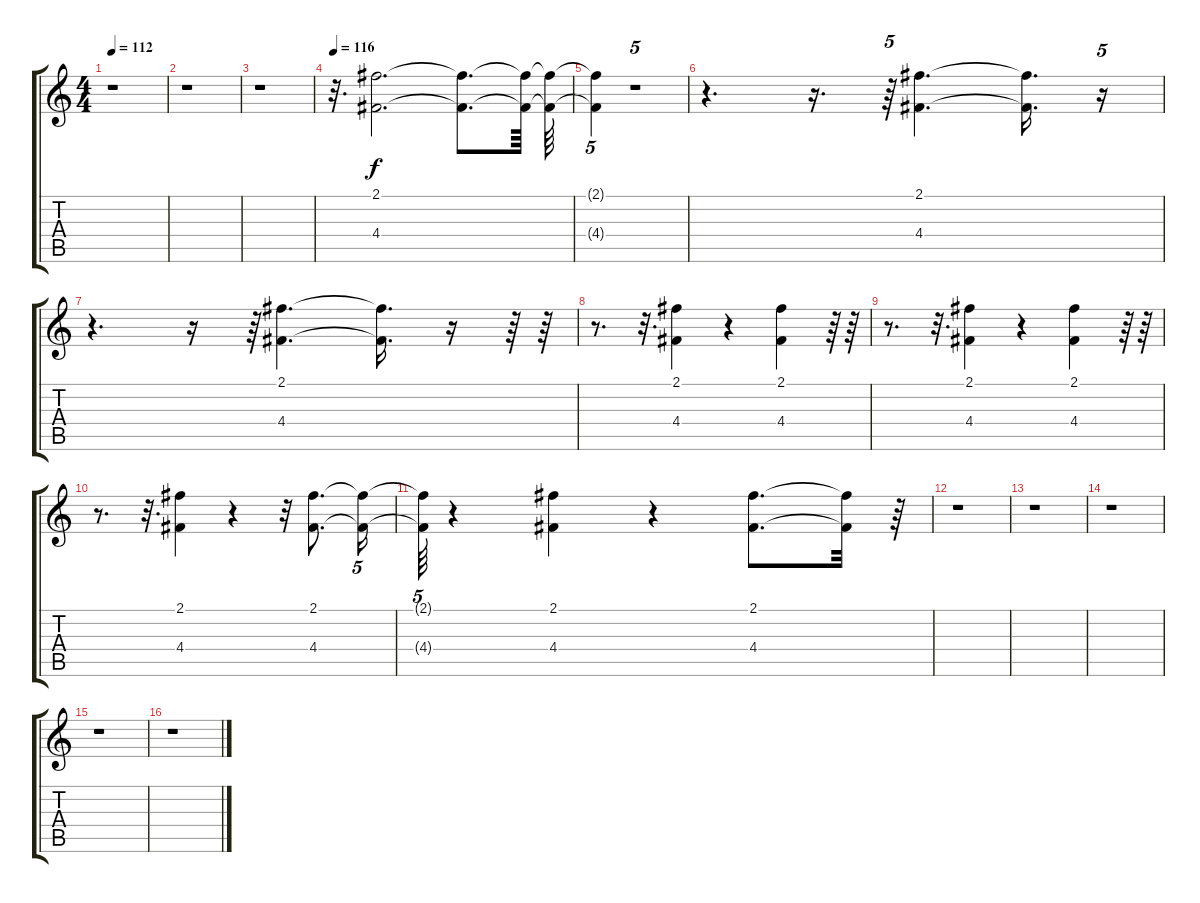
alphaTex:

\track "" {instrument electricguitarclean}
\staff {score tabs}
\tuning (E4 B3 G3 D3 A2 E2) {hide}
\ts (4 4)
\tempo 112
\clef g2
\ks c
r.1{dy f} |
r.1 |
r.1 |
\tempo 116
r.32{d} (2.1 4.4).2{d} (2.1{t} 4.4{t}).8{d} (2.1{t} 4.4{t}).64 (2.1{t} 4.4{t}).64 |
(2.1{t} 4.4{t}).4{tu (5 4)} r.1{tu (5 4)} |
r.4{d} r.16{d} r.64{tu (5 4)} (2.1 4.4).4{d} (2.1{t} 4.4{t}).16{d} r.16{tu (5 4)} |
r.4{d} r.16 r.64{tu (5 4)} (2.1 4.4).4{d} (2.1{t} 4.4{t}).16{d} r.16 r.64 r.64 |
r.8{d} r.32{d} (2.1 4.4).4 r.4 (2.1 4.4).4 r.64 r.64 |
r.8{d} r.32{d} (2.1 4.4).4 r.4 (2.1 4.4).4 r.64 r.64 |
r.8{d} r.32{d} (2.1 4.4).4 r.4 r.32 (2.1 4.4).8{d} (2.1{t} 4.4{t}).16{tu (5 4)} |
(2.1{t} 4.4{t}).64{tu (5 4)} r.4 (2.1 4.4).4 r.4 (2.1 4.4).8{d} (2.1{t} 4.4{t}).32 r.64 |
r.1 |
r.1 |
r.1 |
r.1 |
r.1
